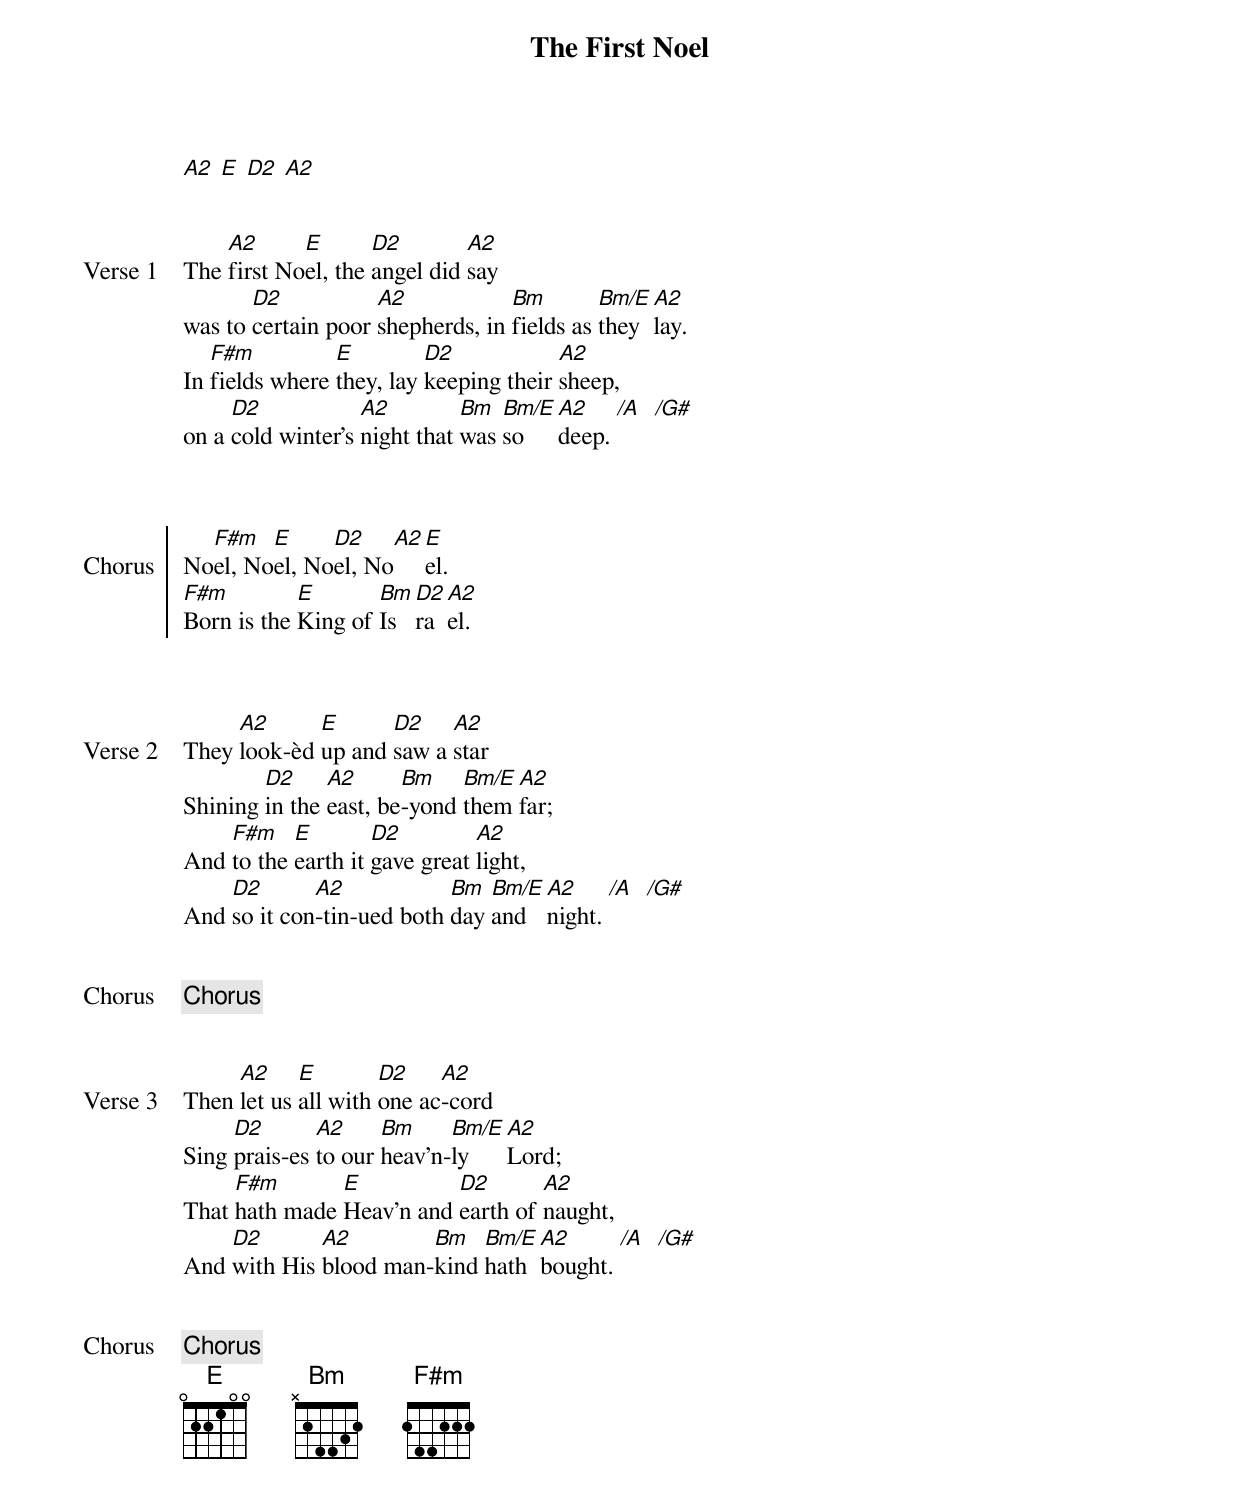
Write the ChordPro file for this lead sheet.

{title: The First Noel}
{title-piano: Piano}

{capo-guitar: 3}
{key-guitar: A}
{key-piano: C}

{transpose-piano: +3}

[A2] [E] [D2] [A2]

{start_of_verse label="Verse 1"}

The [A2]first No[E]el, the [D2]angel did [A2]say
was to [D2]certain poor [A2]shepherds, in [Bm]fields as [Bm/E]they [A2]lay.
In [F#m]fields where [E]they, lay [D2]keeping their [A2]sheep,
on a [D2]cold winter's [A2]night that [Bm]was [Bm/E]so [A2]deep. [/A]  [/G#]

{end_of_verse}

{start_of_chorus label="Chorus"}

No[F#m]el, No[E]el, No[D2]el, No[A2][E]el.
[F#m]Born is the [E]King of [Bm]Is[D2]ra[A2]el.

{end_of_chorus}

{start_of_verse label="Verse 2"}

They [A2]look­èd [E]up and [D2]saw a [A2]star
Shining [D2]in the [A2]east, be[Bm]­yond [Bm/E]them [A2]far;
And [F#m]to the [E]earth it [D2]gave great [A2]light,
And [D2]so it con[A2]­tin­ued both [Bm]day [Bm/E]and [A2]night. [/A]  [/G#]

{end_of_verse}

{chorus}

{start_of_verse label="Verse 3"}

Then [A2]let us [E]all with [D2]one ac[A2]­cord
Sing [D2]prais­es [A2]to our [Bm]heav’n­[Bm/E]ly [A2]Lord;
That [F#m]hath made [E]Heav’n and [D2]earth of [A2]naught,
And [D2]with His [A2]blood man­[Bm]kind [Bm/E]hath [A2]bought. [/A]  [/G#]

{end_of_verse}

{chorus}
